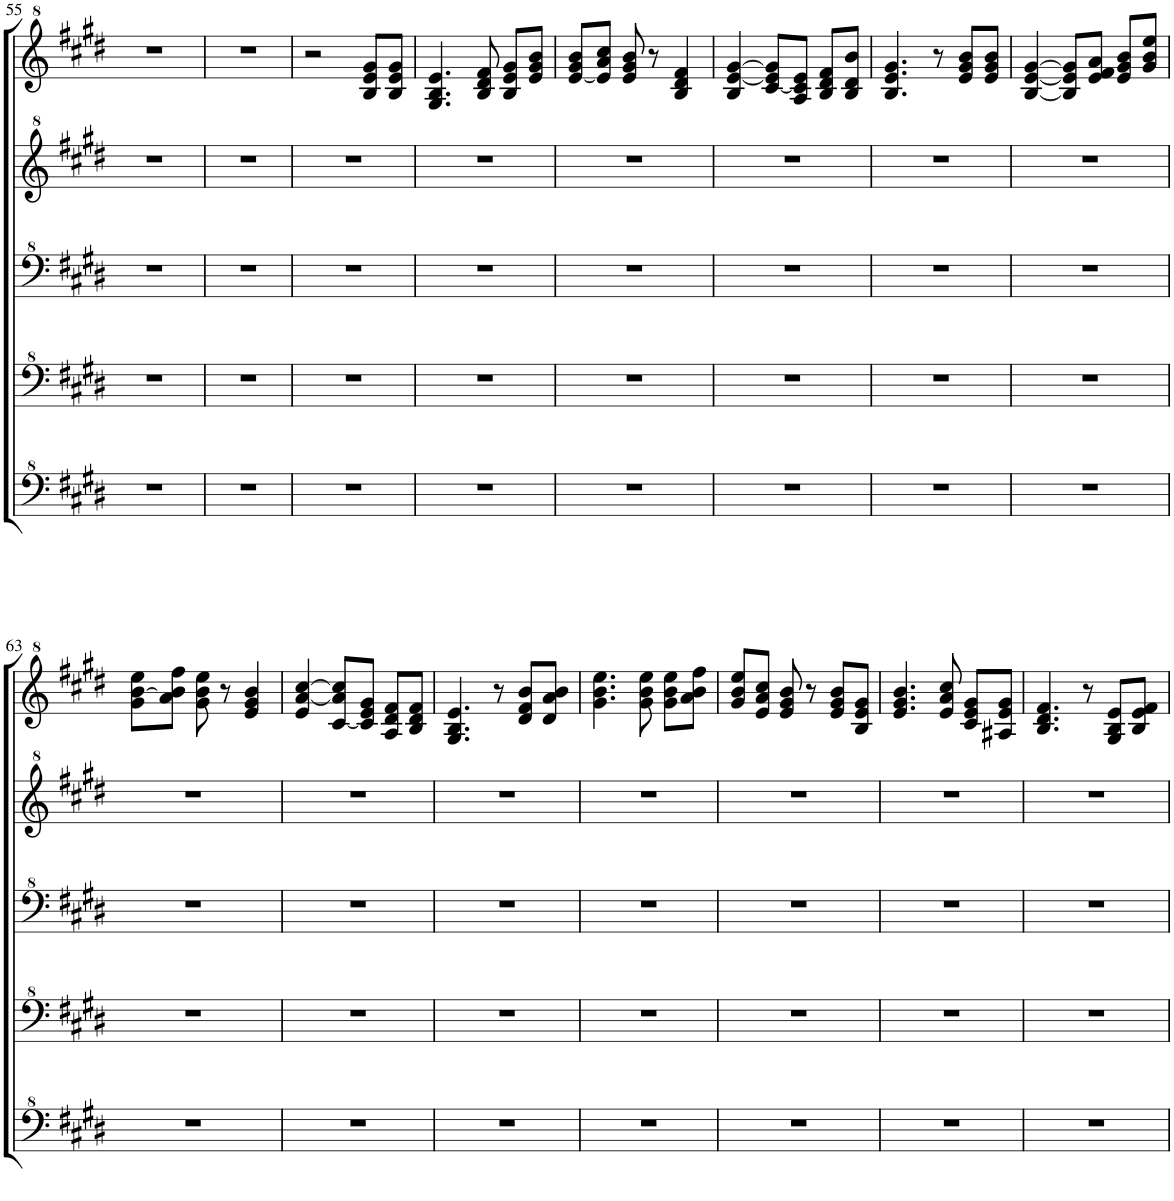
**kern	**kern	**kern	**kern	**kern
*part1	*part1	*part1	*part1	*part1
*staff5	*staff4	*staff3	*staff2	*staff1
*I"Model III	*	*	*	*
!!LO:PB:g=z
*clefF^4	*clefF^4	*clefF^4	*clefG^2	*clefG^2
*k[f#c#g#d#]	*k[f#c#g#d#]	*k[f#c#g#d#]	*k[f#c#g#d#]	*k[f#c#g#d#]
*M3/4	*M3/4	*M3/4	*M3/4	*M3/4
=55	=55	=55	=55	=55
2.r	2.r	2.r	2.r	2.r
=56	=56	=56	=56	=56
2.r	2.r	2.r	2.r	2.r
=57	=57	=57	=57	=57
2.r	2.r	2.r	2.r	2r
.	.	.	.	8b/ 8ee/ 8gg#/L
.	.	.	.	8b/ 8ee/ 8gg#/J
=58	=58	=58	=58	=58
2.r	2.r	2.r	2.r	4.g#/ 4.b/ 4.ee/
.	.	.	.	8b/ 8dd#/ 8ff#/
.	.	.	.	8b/ 8ee/ 8gg#/L
.	.	.	.	8ee/ 8gg#/ 8bb/J
=59	=59	=59	=59	=59
2.r	2.r	2.r	2.r	[8ee/ 8gg#/ 8bb/L
.	.	.	.	8ee/] 8aa/ 8ccc#/J
.	.	.	.	8ee/ 8gg#/ 8bb/
.	.	.	.	8r
.	.	.	.	4b/ 4dd#/ 4ff#/
=60	=60	=60	=60	=60
2.r	2.r	2.r	2.r	4b/ [4ee/ [4gg#/
.	.	.	.	[8cc#/ 8ee/] 8gg#/]L
.	.	.	.	8a/ 8cc#/] 8ee/J
.	.	.	.	8b/ 8dd#/ 8ff#/L
.	.	.	.	8b/ 8dd#/ 8bb/J
=61	=61	=61	=61	=61
2.r	2.r	2.r	2.r	4.b/ 4.ee/ 4.gg#/
.	.	.	.	8r
.	.	.	.	8ee/ 8gg#/ 8bb/L
.	.	.	.	8ee/ 8gg#/ 8bb/J
=62	=62	=62	=62	=62
2.r	2.r	2.r	2.r	[4b/ [4ee/ [4gg#/
.	.	.	.	8b/] 8ee/] 8gg#/]L
.	.	.	.	8ee/ 8ff#/ 8aa/J
.	.	.	.	8ee/ 8gg#/ 8bb/L
.	.	.	.	8gg#/ 8bb/ 8eee/J
!!LO:LB:g=z
=63	=63	=63	=63	=63
2.r	2.r	2.r	2.r	8gg#\ [8bb\ 8eee\L
.	.	.	.	8aa\ 8bb\] 8fff#\J
.	.	.	.	8gg#\ 8bb\ 8eee\
.	.	.	.	8r
.	.	.	.	4ee/ 4gg#/ 4bb/
=64	=64	=64	=64	=64
2.r	2.r	2.r	2.r	4ee/ [4aa/ [4ccc#/
.	.	.	.	[8cc#/ 8aa/] 8ccc#/]L
.	.	.	.	8cc#/] 8ee/ 8gg#/J
.	.	.	.	8a/ 8dd#/ 8ff#/L
.	.	.	.	8b/ 8dd#/ 8ff#/J
=65	=65	=65	=65	=65
2.r	2.r	2.r	2.r	4.g#/ 4.b/ 4.ee/
.	.	.	.	8r
.	.	.	.	8dd#/ 8ff#/ 8bb/L
.	.	.	.	8dd#/ 8aa/ 8bb/J
=66	=66	=66	=66	=66
2.r	2.r	2.r	2.r	4.gg#\ 4.bb\ 4.eee\
.	.	.	.	8gg#\ 8bb\ 8eee\
.	.	.	.	8gg#\ 8bb\ 8eee\L
.	.	.	.	8aa\ 8bb\ 8fff#\J
=67	=67	=67	=67	=67
2.r	2.r	2.r	2.r	8gg#/ 8bb/ 8eee/L
.	.	.	.	8ee/ 8aa/ 8ccc#/J
.	.	.	.	8ee/ 8gg#/ 8bb/
.	.	.	.	8r
.	.	.	.	8ee/ 8gg#/ 8bb/L
.	.	.	.	8b/ 8ee/ 8gg#/J
=68	=68	=68	=68	=68
2.r	2.r	2.r	2.r	4.ee/ 4.gg#/ 4.bb/
.	.	.	.	8ee/ 8aa/ 8ccc#/
.	.	.	.	8cc#/ 8ee/ 8gg#/L
.	.	.	.	8a#X/ 8ee/ 8gg#/J
=69	=69	=69	=69	=69
2.r	2.r	2.r	2.r	4.b/ 4.dd#/ 4.ff#/
.	.	.	.	8r
.	.	.	.	8g#/ 8b/ 8ee/L
.	.	.	.	8b/ 8ee/ 8ff#/J
=	=	=	=	=
*-	*-	*-	*-	*-
